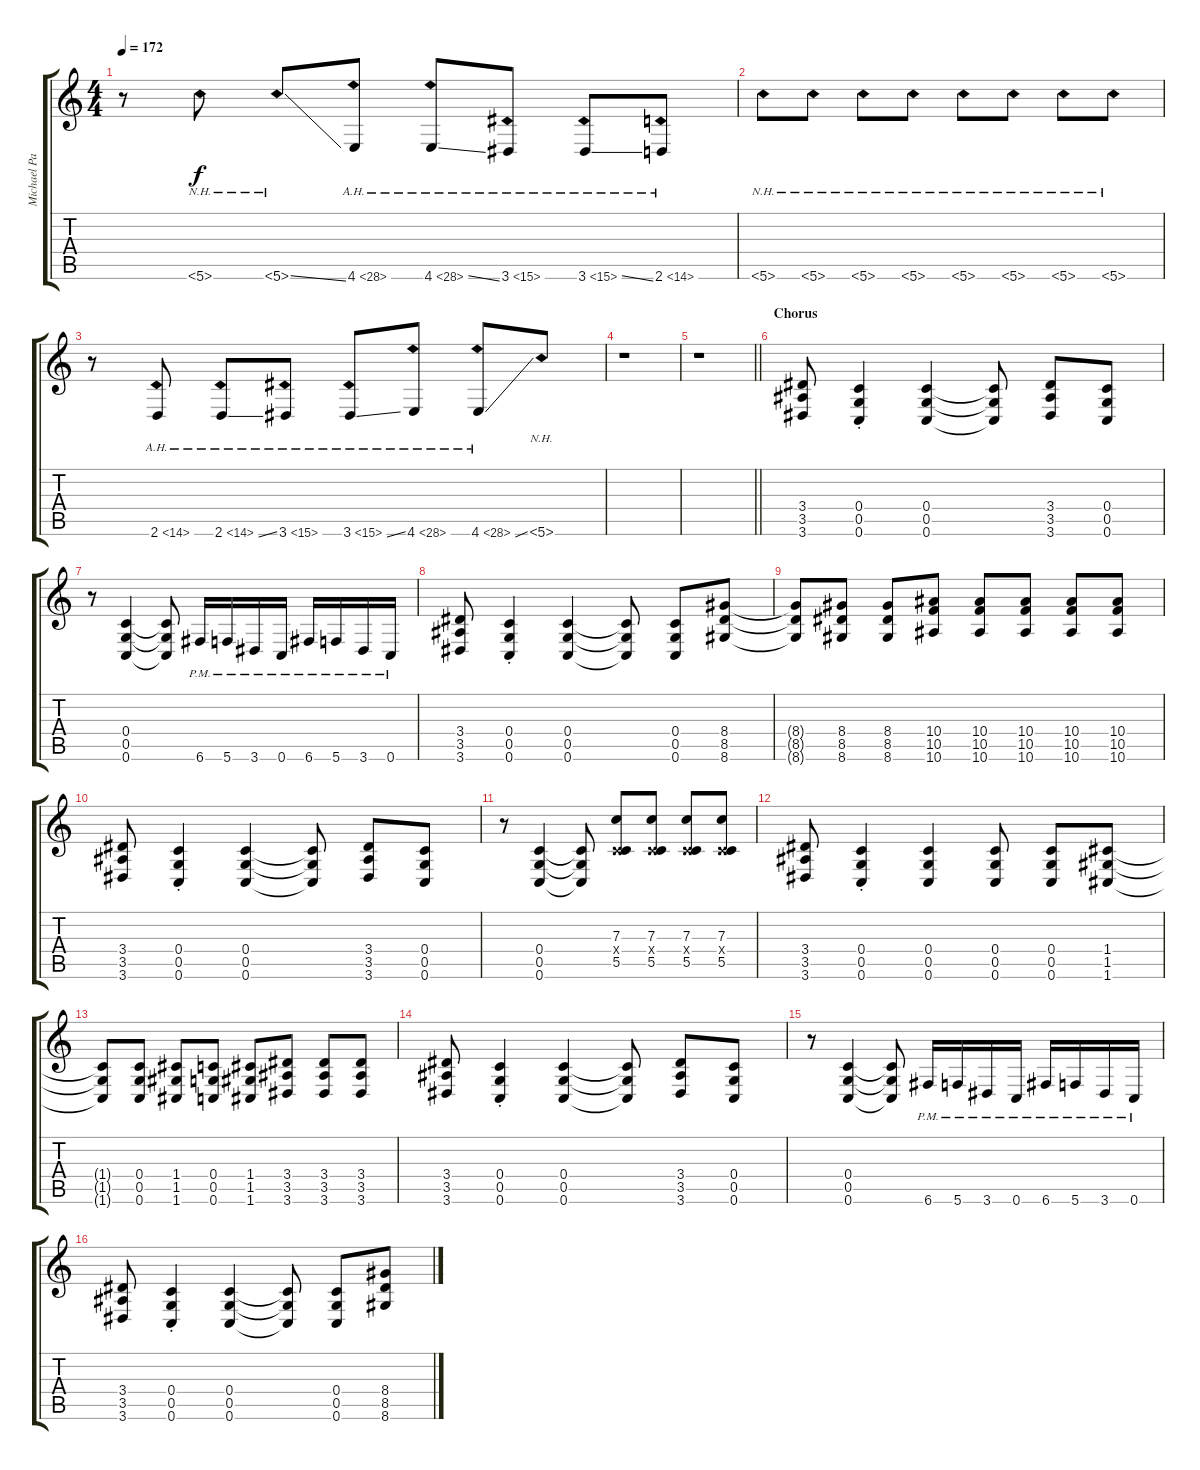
\track ("Michael Padge (Lead Guitar)" "Michael Pa") {instrument distortionguitar}
\staff {score tabs}
\tuning (D4 A3 F3 C3 G2 C2) {hide}
\ts (4 4)
\tempo 172
\clef g2
\ks c
r.8{dy f} 5.6{nh}.8 5.6{nh ss}.8 4.6{ah 24}.8 4.6{ah 24 ss}.8 3.6{ah 12}.8 3.6{ah 12 ss}.8 2.6{ah 12}.8 |
5.6{nh}.8 5.6{nh}.8 5.6{nh}.8 5.6{nh}.8 5.6{nh}.8 5.6{nh}.8 5.6{nh}.8 5.6{nh}.8 |
r.8 2.6{ah 12}.8 2.6{ah 12 ss}.8 3.6{ah 12}.8 3.6{ah 12 ss}.8 4.6{ah 24}.8 4.6{ah 24 ss}.8 5.6{nh}.8 |
r.1 |
\barLineRight lightlight
r.1 |
\section ("" "Chorus")
(3.4 3.5 3.6).8 (0.4{st} 0.5{st} 0.6{st}).4 (0.4 0.5 0.6).4 (0.4{t} 0.5{t} 0.6{t}).8 (3.4 3.5 3.6).8 (0.4 0.5 0.6).8 |
r.8 (0.4 0.5 0.6).4 (0.4{t} 0.5{t} 0.6{t}).8 6.6{pm}.16 5.6{pm}.16 3.6{pm}.16 0.6{pm}.16 6.6{pm}.16 5.6{pm}.16 3.6{pm}.16 0.6{pm}.16 |
(3.4 3.5 3.6).8 (0.4{st} 0.5{st} 0.6{st}).4 (0.4 0.5 0.6).4 (0.4{t} 0.5{t} 0.6{t}).8 (0.4 0.5 0.6).8 (8.4 8.5 8.6).8 |
(8.4{t} 8.5{t} 8.6{t}).8 (8.4 8.5 8.6).8 (8.4 8.5 8.6).8 (10.4 10.5 10.6).8 (10.4 10.5 10.6).8 (10.4 10.5 10.6).8 (10.4 10.5 10.6).8 (10.4 10.5 10.6).8 |
(3.4 3.5 3.6).8 (0.4{st} 0.5{st} 0.6{st}).4 (0.4 0.5 0.6).4 (0.4{t} 0.5{t} 0.6{t}).8 (3.4 3.5 3.6).8 (0.4 0.5 0.6).8 |
r.8 (0.4 0.5 0.6).4 (0.4{t} 0.5{t} 0.6{t}).8 (7.3 0.4{x} 5.5).8 (7.3 0.4{x} 5.5).8 (7.3 0.4{x} 5.5).8 (7.3 0.4{x} 5.5).8 |
(3.4 3.5 3.6).8 (0.4{st} 0.5{st} 0.6{st}).4 (0.4 0.5 0.6).4 (0.4 0.5 0.6).8 (0.4 0.5 0.6).8 (1.4 1.5 1.6).8 |
(1.4{t} 1.5{t} 1.6{t}).8 (0.4 0.5 0.6).8 (1.4 1.5 1.6).8 (0.4 0.5 0.6).8 (1.4 1.5 1.6).8 (3.4 3.5 3.6).8 (3.4 3.5 3.6).8 (3.4 3.5 3.6).8 |
(3.4 3.5 3.6).8 (0.4{st} 0.5{st} 0.6{st}).4 (0.4 0.5 0.6).4 (0.4{t} 0.5{t} 0.6{t}).8 (3.4 3.5 3.6).8 (0.4 0.5 0.6).8 |
r.8 (0.4 0.5 0.6).4 (0.4{t} 0.5{t} 0.6{t}).8 6.6{pm}.16 5.6{pm}.16 3.6{pm}.16 0.6{pm}.16 6.6{pm}.16 5.6{pm}.16 3.6{pm}.16 0.6{pm}.16 |
(3.4 3.5 3.6).8 (0.4{st} 0.5{st} 0.6{st}).4 (0.4 0.5 0.6).4 (0.4{t} 0.5{t} 0.6{t}).8 (0.4 0.5 0.6).8 (8.4 8.5 8.6).8
